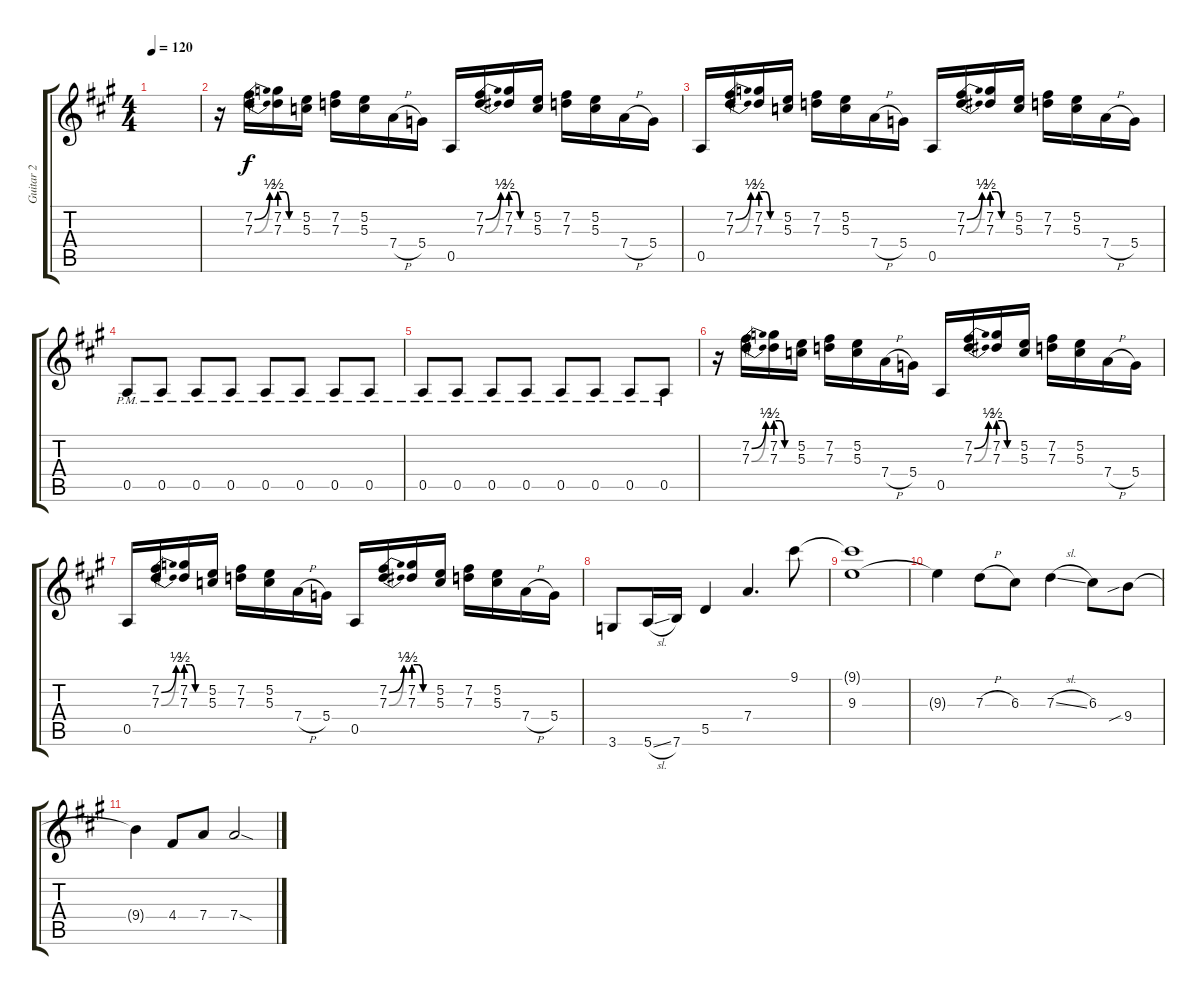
\track ("Guitar 2" "Guitar 2") {instrument distortionguitar}
\staff {score tabs}
\tuning (E4 B3 G3 D3 A2 E2) {hide}
\ts (4 4)
\tempo 120
\clef g2
\ks a
|
r.16 (7.2{be (bend 0 0 60 2)} 7.3{be (bend 0 0 60 2)}).16 (7.2{be (custom 0 2 15 2 30 0 60 0)} 7.3{be (custom 0 2 15 2 30 0 60 0)}).16 (5.2 5.3).16 (7.2 7.3).16 (5.2 5.3).16 7.4{h}.16 5.4.16 0.5.16 (7.2{be (bend 0 0 60 2)} 7.3{be (bend 0 0 60 2)}).16 (7.2{be (custom 0 2 15 2 30 0 60 0)} 7.3{be (custom 0 2 15 2 30 0 60 0)}).16 (5.2 5.3).16 (7.2 7.3).16 (5.2 5.3).16 7.4{h}.16 5.4.16 |
0.5.16 (7.2{be (bend 0 0 60 2)} 7.3{be (bend 0 0 60 2)}).16 (7.2{be (custom 0 2 15 2 30 0 60 0)} 7.3{be (custom 0 2 15 2 30 0 60 0)}).16 (5.2 5.3).16 (7.2 7.3).16 (5.2 5.3).16 7.4{h}.16 5.4.16 0.5.16 (7.2{be (bend 0 0 60 2)} 7.3{be (bend 0 0 60 2)}).16 (7.2{be (custom 0 2 15 2 30 0 60 0)} 7.3{be (custom 0 2 15 2 30 0 60 0)}).16 (5.2 5.3).16 (7.2 7.3).16 (5.2 5.3).16 7.4{h}.16 5.4.16 |
0.5{pm}.8 0.5{pm}.8 0.5{pm}.8 0.5{pm}.8 0.5{pm}.8 0.5{pm}.8 0.5{pm}.8 0.5{pm}.8 |
0.5{pm}.8 0.5{pm}.8 0.5{pm}.8 0.5{pm}.8 0.5{pm}.8 0.5{pm}.8 0.5{pm}.8 0.5{pm}.8 |
r.16 (7.2{be (bend 0 0 60 2)} 7.3{be (bend 0 0 60 2)}).16 (7.2{be (custom 0 2 15 2 30 0 60 0)} 7.3{be (custom 0 2 15 2 30 0 60 0)}).16 (5.2 5.3).16 (7.2 7.3).16 (5.2 5.3).16 7.4{h}.16 5.4.16 0.5.16 (7.2{be (bend 0 0 60 2)} 7.3{be (bend 0 0 60 2)}).16 (7.2{be (custom 0 2 15 2 30 0 60 0)} 7.3{be (custom 0 2 15 2 30 0 60 0)}).16 (5.2 5.3).16 (7.2 7.3).16 (5.2 5.3).16 7.4{h}.16 5.4.16 |
0.5.16 (7.2{be (bend 0 0 60 2)} 7.3{be (bend 0 0 60 2)}).16 (7.2{be (custom 0 2 15 2 30 0 60 0)} 7.3{be (custom 0 2 15 2 30 0 60 0)}).16 (5.2 5.3).16 (7.2 7.3).16 (5.2 5.3).16 7.4{h}.16 5.4.16 0.5.16 (7.2{be (bend 0 0 60 2)} 7.3{be (bend 0 0 60 2)}).16 (7.2{be (custom 0 2 15 2 30 0 60 0)} 7.3{be (custom 0 2 15 2 30 0 60 0)}).16 (5.2 5.3).16 (7.2 7.3).16 (5.2 5.3).16 7.4{h}.16 5.4.16 |
3.6.8 5.6{sl}.16 7.6.16 5.5.4 7.4.4{d} 9.1.8 |
(9.1{t} 9.3).1 |
9.3{t}.4 7.3{h}.8 6.3.8 7.3{sl}.4 6.3.8 9.4{sib}.8 |
9.4{t}.4 4.4.8 7.4.8 7.4{sod}.2
